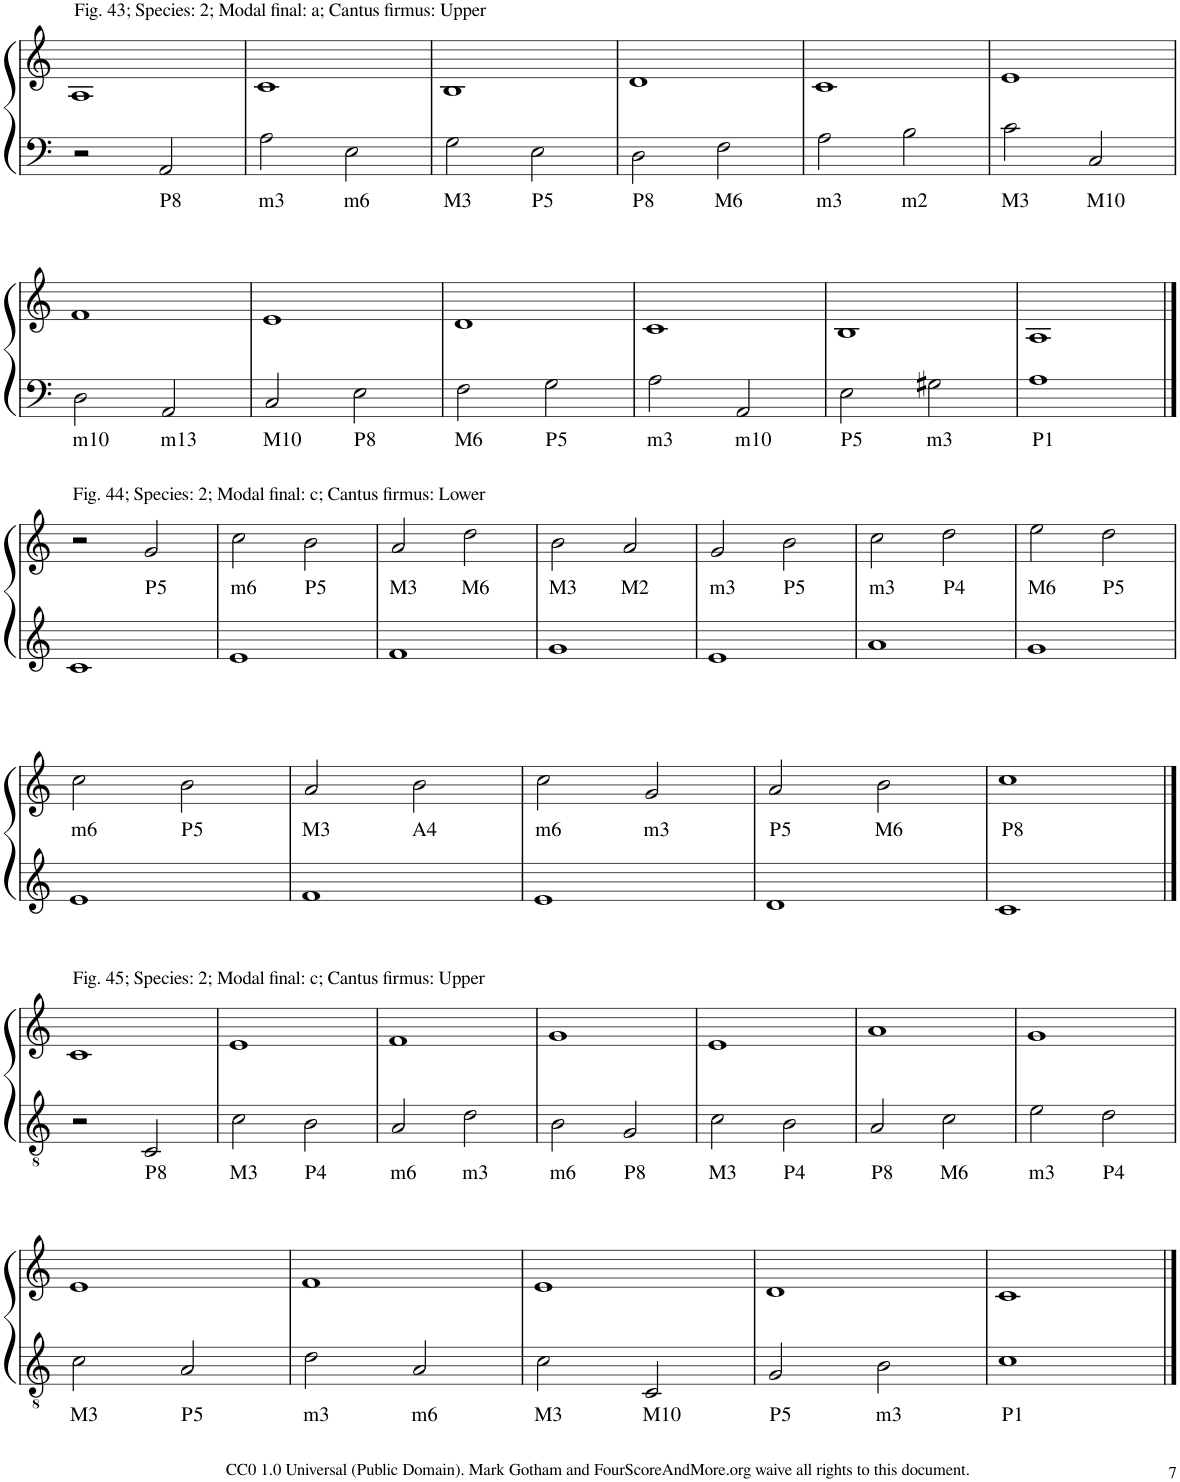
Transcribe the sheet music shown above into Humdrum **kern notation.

**kern	**text	**kern	**text
*part2	*part2	*part1	*part1
*staff2	*staff2	*staff1	*staff1
*I"Piano	*	*I"Piano	*
*I'Pno	*	*I'Pno	*
!!LO:PB:g=z
*clefF4	*	*clefG2	*
*k[]	*	*k[]	*
*M2/2	*	*M2/2	*
=224	=224	=224	=224
!	!	!LO:TX:a:t=Fig. 43; Species&colon; 2; Modal final&colon; a; Cantus firmus&colon; Upper	!
2r	.	1A	.
!	!LO:LY:b	!	!
2AA/	P8	.	.
=225	=225	=225	=225
!	!LO:LY:b	!	!
2A\	m3	1c	.
!	!LO:LY:b	!	!
2E\	m6	.	.
=226	=226	=226	=226
!	!LO:LY:b	!	!
2G\	M3	1B	.
!	!LO:LY:b	!	!
2E\	P5	.	.
=227	=227	=227	=227
!	!LO:LY:b	!	!
2D\	P8	1d	.
!	!LO:LY:b	!	!
2F\	M6	.	.
=228	=228	=228	=228
!	!LO:LY:b	!	!
2A\	m3	1c	.
!	!LO:LY:b	!	!
2B\	m2	.	.
=229	=229	=229	=229
!	!LO:LY:b	!	!
2c\	M3	1e	.
!	!LO:LY:b	!	!
2C/	M10	.	.
!!LO:LB:g=z
=230	=230	=230	=230
!	!LO:LY:b	!	!
2D\	m10	1f	.
!	!LO:LY:b	!	!
2AA/	m13	.	.
=231	=231	=231	=231
!	!LO:LY:b	!	!
2C/	M10	1e	.
!	!LO:LY:b	!	!
2E\	P8	.	.
=232	=232	=232	=232
!	!LO:LY:b	!	!
2F\	M6	1d	.
!	!LO:LY:b	!	!
2G\	P5	.	.
=233	=233	=233	=233
!	!LO:LY:b	!	!
2A\	m3	1c	.
!	!LO:LY:b	!	!
2AA/	m10	.	.
=234	=234	=234	=234
!	!LO:LY:b	!	!
2E\	P5	1B	.
!	!LO:LY:b	!	!
2G#X\	m3	.	.
=235	=235	=235	=235
!	!LO:LY:b	!	!
1A	P1	1A	.
!!LO:LB:g=z
==236	==236	==236	==236
*clefG2	*	*	*
!	!	!LO:TX:a:t=Fig. 44; Species&colon; 2; Modal final&colon; c; Cantus firmus&colon; Lower	!
1c	.	2r	.
!	!	!	!LO:LY:b
.	.	2g/	P5
=237	=237	=237	=237
!	!	!	!LO:LY:b
1e	.	2cc\	m6
!	!	!	!LO:LY:b
.	.	2b\	P5
=238	=238	=238	=238
!	!	!	!LO:LY:b
1f	.	2a/	M3
!	!	!	!LO:LY:b
.	.	2dd\	M6
=239	=239	=239	=239
!	!	!	!LO:LY:b
1g	.	2b\	M3
!	!	!	!LO:LY:b
.	.	2a/	M2
=240	=240	=240	=240
!	!	!	!LO:LY:b
1e	.	2g/	m3
!	!	!	!LO:LY:b
.	.	2b\	P5
=241	=241	=241	=241
!	!	!	!LO:LY:b
1a	.	2cc\	m3
!	!	!	!LO:LY:b
.	.	2dd\	P4
=242	=242	=242	=242
!	!	!	!LO:LY:b
1g	.	2ee\	M6
!	!	!	!LO:LY:b
.	.	2dd\	P5
!!LO:LB:g=z
=243	=243	=243	=243
!	!	!	!LO:LY:b
1e	.	2cc\	m6
!	!	!	!LO:LY:b
.	.	2b\	P5
=244	=244	=244	=244
!	!	!	!LO:LY:b
1f	.	2a/	M3
!	!	!	!LO:LY:b
.	.	2b\	A4
=245	=245	=245	=245
!	!	!	!LO:LY:b
1e	.	2cc\	m6
!	!	!	!LO:LY:b
.	.	2g/	m3
=246	=246	=246	=246
!	!	!	!LO:LY:b
1d	.	2a/	P5
!	!	!	!LO:LY:b
.	.	2b\	M6
=247	=247	=247	=247
!	!	!	!LO:LY:b
1c	.	1cc	P8
!!LO:LB:g=z
==248	==248	==248	==248
*clefGv2	*	*	*
!	!	!LO:TX:a:t=Fig. 45; Species&colon; 2; Modal final&colon; c; Cantus firmus&colon; Upper	!
2r	.	1c	.
!	!LO:LY:b	!	!
2C/	P8	.	.
=249	=249	=249	=249
!	!LO:LY:b	!	!
2c\	M3	1e	.
!	!LO:LY:b	!	!
2B\	P4	.	.
=250	=250	=250	=250
!	!LO:LY:b	!	!
2A/	m6	1f	.
!	!LO:LY:b	!	!
2d\	m3	.	.
=251	=251	=251	=251
!	!LO:LY:b	!	!
2B\	m6	1g	.
!	!LO:LY:b	!	!
2G/	P8	.	.
=252	=252	=252	=252
!	!LO:LY:b	!	!
2c\	M3	1e	.
!	!LO:LY:b	!	!
2B\	P4	.	.
=253	=253	=253	=253
!	!LO:LY:b	!	!
2A/	P8	1a	.
!	!LO:LY:b	!	!
2c\	M6	.	.
=254	=254	=254	=254
!	!LO:LY:b	!	!
2e\	m3	1g	.
!	!LO:LY:b	!	!
2d\	P4	.	.
!!LO:LB:g=z
=255	=255	=255	=255
!	!LO:LY:b	!	!
2c\	M3	1e	.
!	!LO:LY:b	!	!
2A/	P5	.	.
=256	=256	=256	=256
!	!LO:LY:b	!	!
2d\	m3	1f	.
!	!LO:LY:b	!	!
2A/	m6	.	.
=257	=257	=257	=257
!	!LO:LY:b	!	!
2c\	M3	1e	.
!	!LO:LY:b	!	!
2C/	M10	.	.
=258	=258	=258	=258
!	!LO:LY:b	!	!
2G/	P5	1d	.
!	!LO:LY:b	!	!
2B\	m3	.	.
=259	=259	=259	=259
!	!LO:LY:b	!	!
1c	P1	1c	.
==	==	==	==
*-	*-	*-	*-
